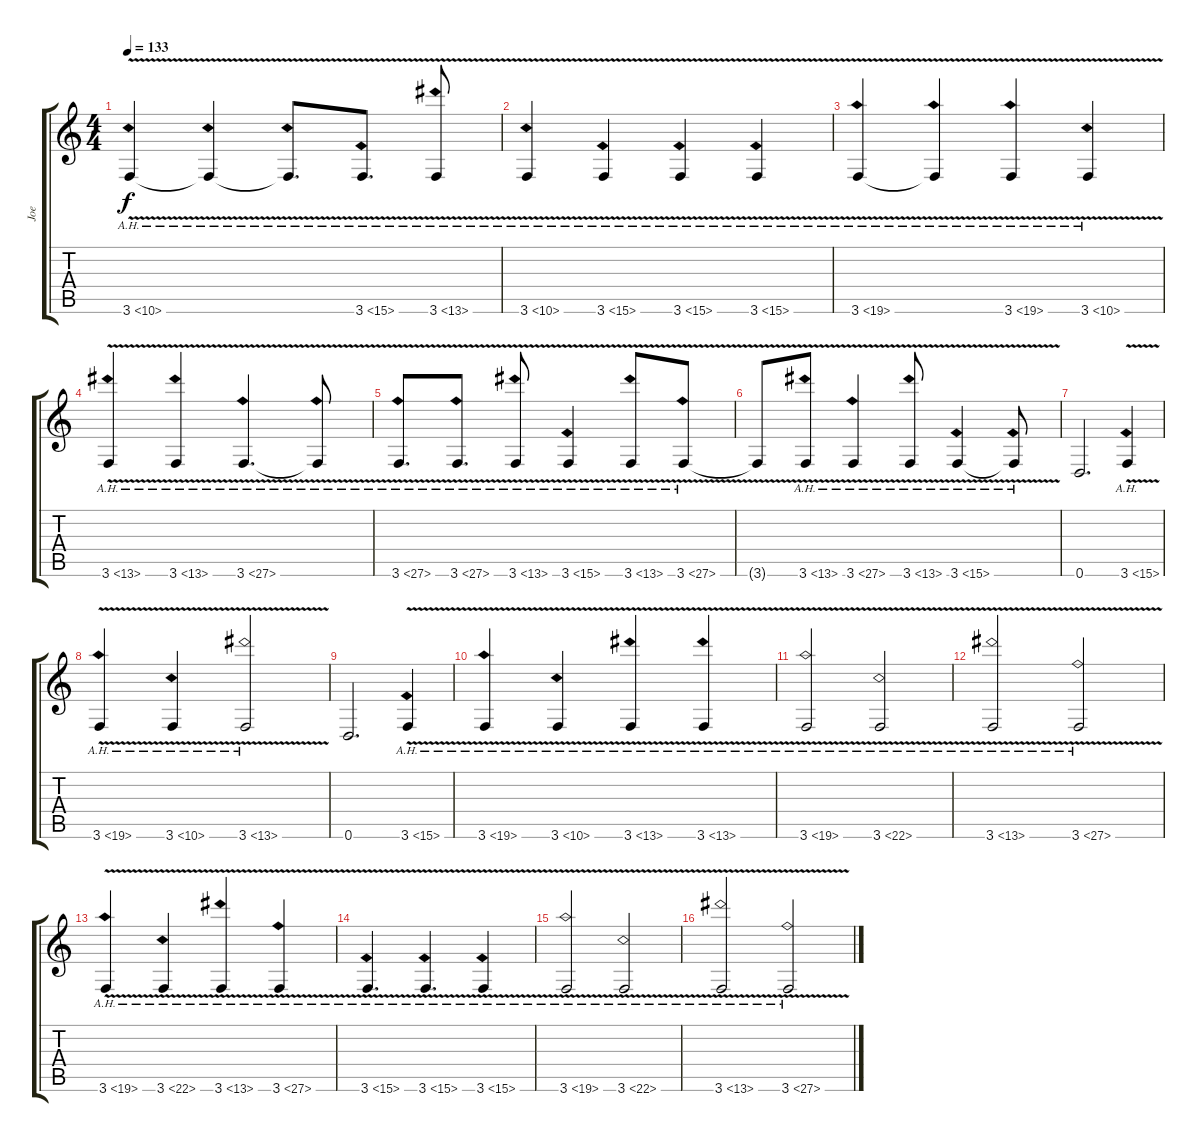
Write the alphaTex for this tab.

\track ("Joe" "Joe") {instrument distortionguitar}
\staff {score tabs}
\tuning (D4 A3 F3 C3 G2 D2) {hide}
\ts (4 4)
\tempo 133
\clef g2
\ks c
3.6{ah 7 v}.4{dy f} 3.6{ah 7 v t}.4 3.6{ah 7 v t}.8{d} 3.6{ah 12 v}.8{d} 3.6{ah 10 v}.8 |
3.6{ah 7 v}.4 3.6{ah 12 v}.4 3.6{ah 12 v}.4 3.6{ah 12 v}.4 |
3.6{ah 16 v}.4 3.6{ah 16 v t}.4 3.6{ah 16 v}.4 3.6{ah 7 v}.4 |
3.6{ah 10 v}.4 3.6{ah 10 v}.4 3.6{ah 24 v}.4{d} 3.6{ah 24 v t}.8 |
3.6{ah 24 v}.8{d} 3.6{ah 24 v}.8{d} 3.6{ah 10 v}.8 3.6{ah 12 v}.4 3.6{ah 10 v}.8 3.6{ah 24 v}.8 |
3.6{t}.8 3.6{ah 10 v}.8 3.6{ah 24 v}.4 3.6{ah 10 v}.8 3.6{ah 12 v}.4 3.6{ah 12 v t}.8 |
0.6.2{d} 3.6{ah 12 v}.4 |
3.6{ah 16 v}.4 3.6{ah 7 v}.4 3.6{ah 10 v}.2 |
0.6.2{d} 3.6{ah 12 v}.4 |
3.6{ah 16 v}.4 3.6{ah 7 v}.4 3.6{ah 10 v}.4 3.6{ah 10 v}.4 |
3.6{ah 16 v}.2 3.6{ah 19 v}.2 |
3.6{ah 10 v}.2 3.6{ah 24 v}.2 |
3.6{ah 16 v}.4 3.6{ah 19 v}.4 3.6{ah 10 v}.4 3.6{ah 24 v}.4 |
3.6{ah 12 v}.4{d} 3.6{ah 12 v}.4{d} 3.6{ah 12 v}.4 |
3.6{ah 16 v}.2 3.6{ah 19 v}.2 |
3.6{ah 10 v}.2 3.6{ah 24 v}.2
